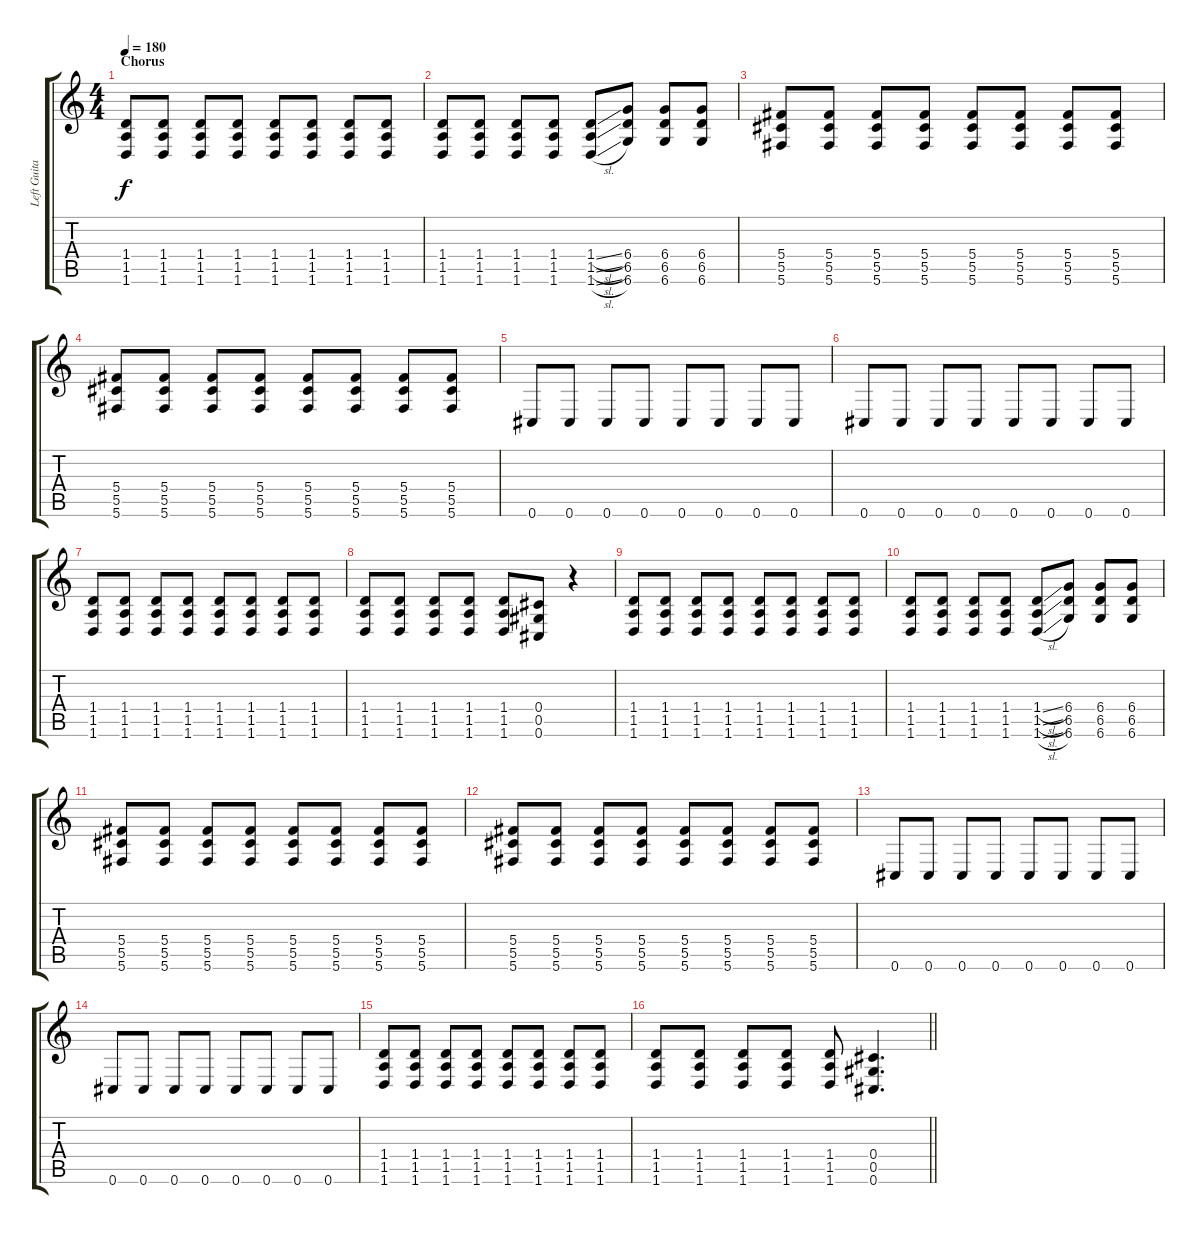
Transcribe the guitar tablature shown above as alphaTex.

\track ("Left Guitar" "Left Guita") {instrument overdrivenguitar}
\staff {score tabs}
\tuning (Eb4 Bb3 Gb3 Db3 Ab2 Db2) {hide}
\ts (4 4)
\section ("" "Chorus")
\tempo 180
\clef g2
\ks c
(1.4 1.5 1.6).8{dy f} (1.4 1.5 1.6).8 (1.4 1.5 1.6).8 (1.4 1.5 1.6).8 (1.4 1.5 1.6).8 (1.4 1.5 1.6).8 (1.4 1.5 1.6).8 (1.4 1.5 1.6).8 |
(1.4 1.5 1.6).8 (1.4 1.5 1.6).8 (1.4 1.5 1.6).8 (1.4 1.5 1.6).8 (1.4{sl} 1.5{sl} 1.6{sl}).8 (6.4 6.5 6.6).8 (6.4 6.5 6.6).8 (6.4 6.5 6.6).8 |
(5.4 5.5 5.6).8 (5.4 5.5 5.6).8 (5.4 5.5 5.6).8 (5.4 5.5 5.6).8 (5.4 5.5 5.6).8 (5.4 5.5 5.6).8 (5.4 5.5 5.6).8 (5.4 5.5 5.6).8 |
(5.4 5.5 5.6).8 (5.4 5.5 5.6).8 (5.4 5.5 5.6).8 (5.4 5.5 5.6).8 (5.4 5.5 5.6).8 (5.4 5.5 5.6).8 (5.4 5.5 5.6).8 (5.4 5.5 5.6).8 |
0.6.8 0.6.8 0.6.8 0.6.8 0.6.8 0.6.8 0.6.8 0.6.8 |
0.6.8 0.6.8 0.6.8 0.6.8 0.6.8 0.6.8 0.6.8 0.6.8 |
(1.4 1.5 1.6).8 (1.4 1.5 1.6).8 (1.4 1.5 1.6).8 (1.4 1.5 1.6).8 (1.4 1.5 1.6).8 (1.4 1.5 1.6).8 (1.4 1.5 1.6).8 (1.4 1.5 1.6).8 |
(1.4 1.5 1.6).8 (1.4 1.5 1.6).8 (1.4 1.5 1.6).8 (1.4 1.5 1.6).8 (1.4 1.5 1.6).8 (0.4 0.5 0.6).8 r.4 |
(1.4 1.5 1.6).8 (1.4 1.5 1.6).8 (1.4 1.5 1.6).8 (1.4 1.5 1.6).8 (1.4 1.5 1.6).8 (1.4 1.5 1.6).8 (1.4 1.5 1.6).8 (1.4 1.5 1.6).8 |
(1.4 1.5 1.6).8 (1.4 1.5 1.6).8 (1.4 1.5 1.6).8 (1.4 1.5 1.6).8 (1.4{sl} 1.5{sl} 1.6{sl}).8 (6.4 6.5 6.6).8 (6.4 6.5 6.6).8 (6.4 6.5 6.6).8 |
(5.4 5.5 5.6).8 (5.4 5.5 5.6).8 (5.4 5.5 5.6).8 (5.4 5.5 5.6).8 (5.4 5.5 5.6).8 (5.4 5.5 5.6).8 (5.4 5.5 5.6).8 (5.4 5.5 5.6).8 |
(5.4 5.5 5.6).8 (5.4 5.5 5.6).8 (5.4 5.5 5.6).8 (5.4 5.5 5.6).8 (5.4 5.5 5.6).8 (5.4 5.5 5.6).8 (5.4 5.5 5.6).8 (5.4 5.5 5.6).8 |
0.6.8 0.6.8 0.6.8 0.6.8 0.6.8 0.6.8 0.6.8 0.6.8 |
0.6.8 0.6.8 0.6.8 0.6.8 0.6.8 0.6.8 0.6.8 0.6.8 |
(1.4 1.5 1.6).8 (1.4 1.5 1.6).8 (1.4 1.5 1.6).8 (1.4 1.5 1.6).8 (1.4 1.5 1.6).8 (1.4 1.5 1.6).8 (1.4 1.5 1.6).8 (1.4 1.5 1.6).8 |
\barLineRight lightlight
(1.4 1.5 1.6).8 (1.4 1.5 1.6).8 (1.4 1.5 1.6).8 (1.4 1.5 1.6).8 (1.4 1.5 1.6).8 (0.4 0.5 0.6).4{d}
